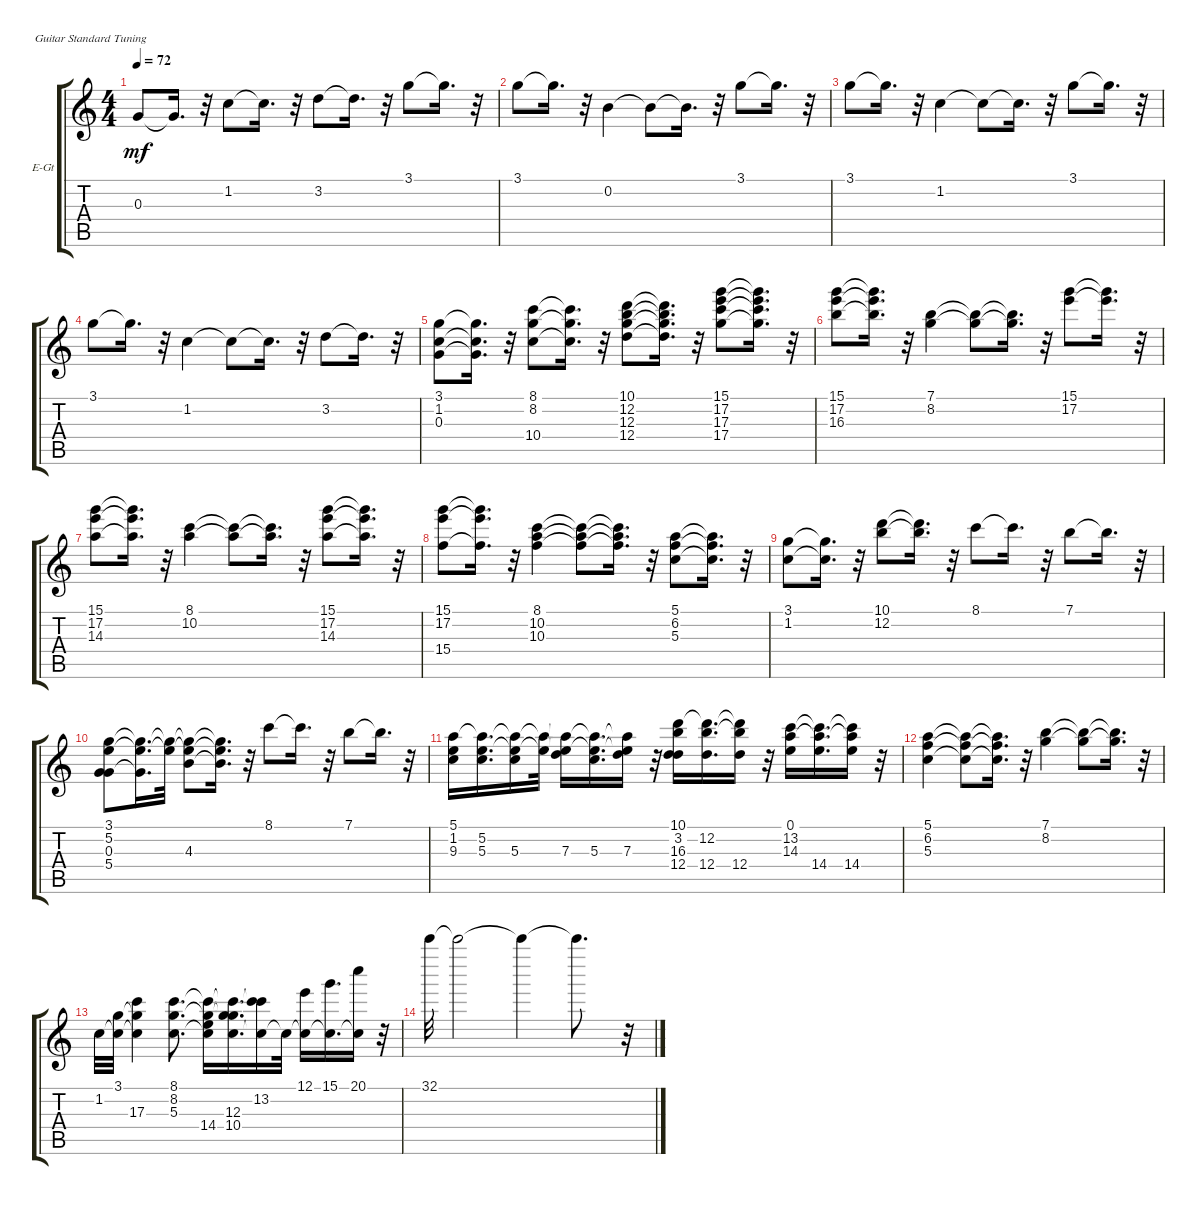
\defaultSystemsLayout 4
\bracketExtendMode groupsimilarinstruments
\firstSystemTrackNameOrientation horizontal
\otherSystemsTrackNameOrientation horizontal
\track ("Electric Guitar" "E-Gt") {instrument electricguitarclean}
\staff {score tabs}
\tuning (E4 B3 G3 D3 A2 E2)
\ts (4 4)
\tempo 72
\clef g2
\scale
0.333333
\ks c
0.3.8{dy mf} 0.3{t}.16{d} r.32 1.2.8 1.2{t}.16{d} r.32 3.2.8 3.2{t}.16{d} r.32 3.1.8 3.1{t}.16{d} r.32 |
\scale
0.333333 3.1.8 3.1{t}.16{d} r.32 0.2.4 0.2{t}.8 0.2{t}.16{d} r.32 3.1.8 3.1{t}.16{d} r.32 |
\scale
0.333333 3.1.8 3.1{t}.16{d} r.32 1.2.4 1.2{t}.8 1.2{t}.16{d} r.32 3.1.8 3.1{t}.16{d} r.32 |
\scale
0.333333 3.1.8 3.1{t}.16{d} r.32 1.2.4 1.2{t}.8 1.2{t}.16{d} r.32 3.2.8 3.2{t}.16{d} r.32 |
\scale
0.333333 (3.1 1.2 0.3).8 (3.1{t} 1.2{t} 0.3{t}).16{d} r.32 (8.1 8.2 10.4).8 (8.1{t} 8.2{t} 10.4{t}).16{d} r.32 (10.1 12.2 12.3 12.4).8 (10.1{t} 12.2{t} 12.3{t} 12.4{t}).16{d} r.32 (15.1 17.2 17.3 17.4).8 (15.1{t} 17.2{t} 17.3{t} 17.4{t}).16{d} r.32 |
\scale
0.333333 (15.1 17.2 16.3).8 (15.1{t} 17.2{t} 16.3{t}).16{d} r.32 (7.1 8.2).4 (7.1{t} 8.2{t}).8 (7.1{t} 8.2{t}).16{d} r.32 (15.1 17.2).8 (15.1{t} 17.2{t}).16{d} r.32 |
\scale
0.333333 (15.1 17.2 14.3).8 (15.1{t} 17.2{t} 14.3{t}).16{d} r.32 (8.1 10.2).4 (8.1{t} 10.2{t}).8 (8.1{t} 10.2{t}).16{d} r.32 (15.1 17.2 14.3).8 (15.1{t} 17.2{t} 14.3{t}).16{d} r.32 |
\scale
0.333333 (15.1 17.2 15.4).8 (15.1{t} 17.2{t} 15.4{t}).16{d} r.32 (8.1 10.2 10.3).4 (8.1{t} 10.2{t} 10.3{t}).8 (8.1{t} 10.2{t} 10.3{t}).16{d} r.32 (5.1 6.2 5.3).8 (5.1{t} 6.2{t} 5.3{t}).16{d} r.32 |
\scale
0.333333 (3.1 1.2).8 (3.1{t} 1.2{t}).16{d} r.32 (10.1 12.2).8 (10.1{t} 12.2{t}).16{d} r.32 8.1.8 8.1{t}.16{d} r.32 7.1.8 7.1{t}.16{d} r.32 |
\scale
0.333333 (0.3 3.1 5.2 5.4).8 (3.1{t} 5.2{t} 5.4{t}).16{d} (3.1{t} 5.2{t}).32 (3.1{t} 5.2{t} 4.3).8 (3.1{t} 5.2{t} 4.3{t}).16{d} r.32 8.1.8 8.1{t}.16{d} r.32 7.1.8 7.1{t}.16{d} r.32 |
\scale
0.333333 (1.2 5.1 9.3).16 (5.1{t} 5.2 5.3).16{d} (5.1{t} 5.2{t} 5.3).16 (5.1{t} 5.2{t}).32 (5.1{t} 5.2{t} 7.3).16 (5.1{t} 5.2{t} 5.3).16{d} (5.1{t} 5.2{t} 7.3).16 r.32 (3.2 10.1 16.3 12.4).16 (10.1{t} 12.2 12.4).16{d} (10.1{t} 12.2{t} 12.4).16 r.32 (0.1 13.2 14.3).16 (13.2{t} 14.3{t} 14.4).16{d} (13.2{t} 14.3{t} 14.4).16 r.32 |
\scale
0.333333 (5.1 6.2 5.3).4 (5.1{t} 6.2{t} 5.3{t}).8 (5.1{t} 6.2{t} 5.3{t}).16{d} r.32 (7.1 8.2).4 (7.1{t} 8.2{t}).8 (7.1{t} 8.2{t}).16{d} r.32 |
\scale
0.333333 1.2.32 (1.2{t} 3.1).32 (1.2{t} 3.1{t} 17.3).4 (5.3 8.2 8.1).8{d} (5.3{t} 8.2{t} 8.1{t} 14.4).16 (10.4 8.2{t} 8.1{t} 12.3).16{d} (10.4{t} 8.1{t} 13.2).16 10.4{t}.32 (10.4{t} 12.1).16 (10.4{t} 15.1).16{d} (10.4{t} 20.1).16 r.32 |
\scale
0.333333 32.1.32 32.1{t}.2 32.1{t}.4 32.1{t}.8{d} r.32
